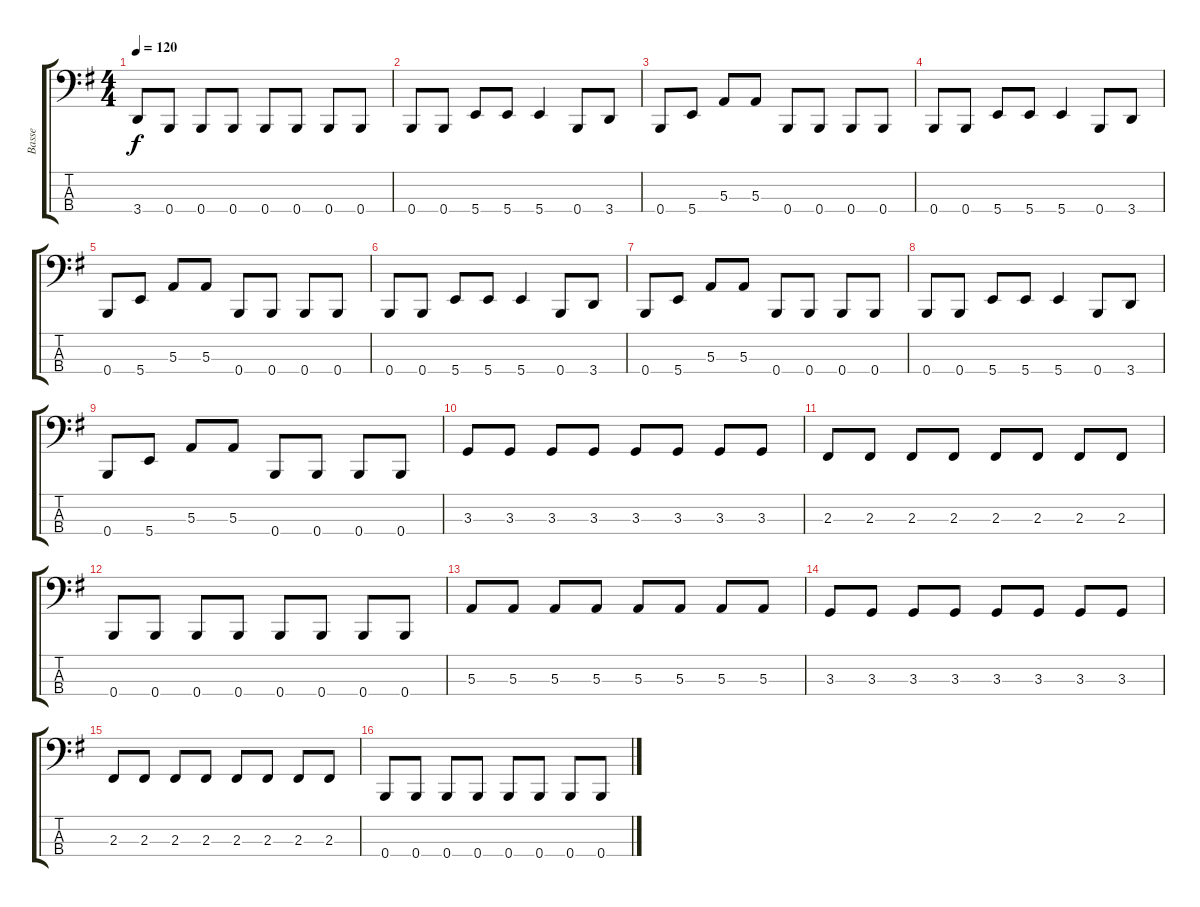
\track ("Basse" "Basse") {instrument electricbasspick}
\staff {score tabs}
\tuning (D2 A1 E1 B0) {hide}
\ts (4 4)
\tempo 120
\clef f4
\ks g
3.4{t}.8{dy f} 0.4.8 0.4.8 0.4.8 0.4.8 0.4.8 0.4.8 0.4.8 |
0.4.8 0.4.8 5.4.8 5.4.8 5.4.4 0.4.8 3.4.8 |
0.4.8 5.4.8 5.3.8 5.3.8 0.4.8 0.4.8 0.4.8 0.4.8 |
0.4.8 0.4.8 5.4.8 5.4.8 5.4.4 0.4.8 3.4.8 |
0.4.8 5.4.8 5.3.8 5.3.8 0.4.8 0.4.8 0.4.8 0.4.8 |
0.4.8 0.4.8 5.4.8 5.4.8 5.4.4 0.4.8 3.4.8 |
0.4.8 5.4.8 5.3.8 5.3.8 0.4.8 0.4.8 0.4.8 0.4.8 |
0.4.8 0.4.8 5.4.8 5.4.8 5.4.4 0.4.8 3.4.8 |
0.4.8 5.4.8 5.3.8 5.3.8 0.4.8 0.4.8 0.4.8 0.4.8 |
3.3.8 3.3.8 3.3.8 3.3.8 3.3.8 3.3.8 3.3.8 3.3.8 |
2.3.8 2.3.8 2.3.8 2.3.8 2.3.8 2.3.8 2.3.8 2.3.8 |
0.4.8 0.4.8 0.4.8 0.4.8 0.4.8 0.4.8 0.4.8 0.4.8 |
5.3.8 5.3.8 5.3.8 5.3.8 5.3.8 5.3.8 5.3.8 5.3.8 |
3.3.8 3.3.8 3.3.8 3.3.8 3.3.8 3.3.8 3.3.8 3.3.8 |
2.3.8 2.3.8 2.3.8 2.3.8 2.3.8 2.3.8 2.3.8 2.3.8 |
0.4.8 0.4.8 0.4.8 0.4.8 0.4.8 0.4.8 0.4.8 0.4.8
